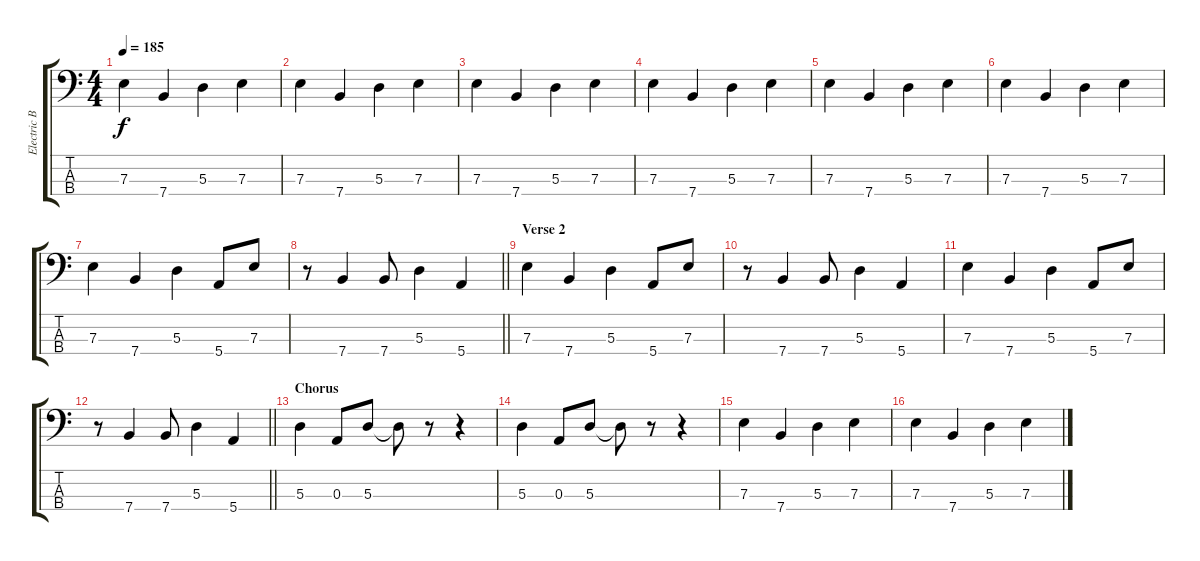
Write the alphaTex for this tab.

\track ("Electric Bass" "Electric B") {instrument electricbassfinger}
\staff {score tabs}
\tuning (G2 D2 A1 E1) {hide}
\ts (4 4)
\tempo 185
\clef f4
\ks c
7.3.4{dy f} 7.4.4 5.3.4 7.3.4 |
7.3.4 7.4.4 5.3.4 7.3.4 |
7.3.4 7.4.4 5.3.4 7.3.4 |
7.3.4 7.4.4 5.3.4 7.3.4 |
7.3.4 7.4.4 5.3.4 7.3.4 |
7.3.4 7.4.4 5.3.4 7.3.4 |
7.3.4 7.4.4 5.3.4 5.4.8 7.3.8 |
\barLineRight lightlight
r.8 7.4.4 7.4.8 5.3.4 5.4.4 |
\section ("" "Verse 2")
7.3.4 7.4.4 5.3.4 5.4.8 7.3.8 |
r.8 7.4.4 7.4.8 5.3.4 5.4.4 |
7.3.4 7.4.4 5.3.4 5.4.8 7.3.8 |
\barLineRight lightlight
r.8 7.4.4 7.4.8 5.3.4 5.4.4 |
\section ("" "Chorus")
5.3.4 0.3.8 5.3.8 5.3{t}.8 r.8 r.4 |
5.3.4 0.3.8 5.3.8 5.3{t}.8 r.8 r.4 |
7.3.4 7.4.4 5.3.4 7.3.4 |
7.3.4 7.4.4 5.3.4 7.3.4
